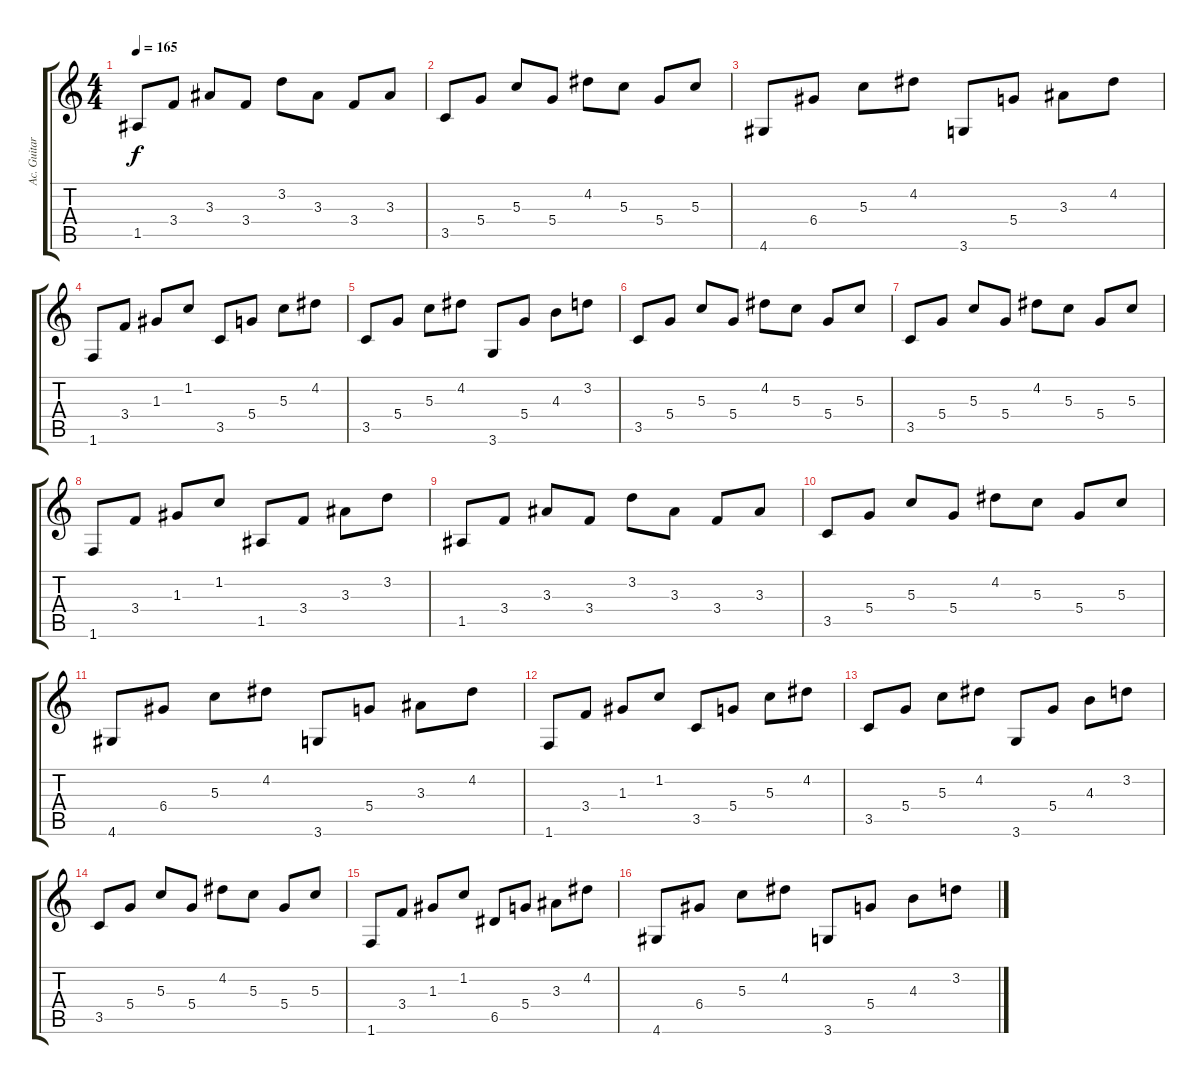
\track ("Ac. Guitar 2" "Ac. Guitar") {instrument acousticguitarsteel}
\staff {score tabs}
\tuning (E4 B3 G3 D3 A2 E2) {hide}
\ts (4 4)
\tempo 165
\clef g2
\ks c
1.5.8{dy f} 3.4.8 3.3.8 3.4.8 3.2.8 3.3.8 3.4.8 3.3.8 |
3.5.8 5.4.8 5.3.8 5.4.8 4.2.8 5.3.8 5.4.8 5.3.8 |
4.6.8 6.4.8 5.3.8 4.2.8 3.6.8 5.4.8 3.3.8 4.2.8 |
1.6.8 3.4.8 1.3.8 1.2.8 3.5.8 5.4.8 5.3.8 4.2.8 |
3.5.8 5.4.8 5.3.8 4.2.8 3.6.8 5.4.8 4.3.8 3.2.8 |
3.5.8 5.4.8 5.3.8 5.4.8 4.2.8 5.3.8 5.4.8 5.3.8 |
3.5.8 5.4.8 5.3.8 5.4.8 4.2.8 5.3.8 5.4.8 5.3.8 |
1.6.8 3.4.8 1.3.8 1.2.8 1.5.8 3.4.8 3.3.8 3.2.8 |
1.5.8 3.4.8 3.3.8 3.4.8 3.2.8 3.3.8 3.4.8 3.3.8 |
3.5.8 5.4.8 5.3.8 5.4.8 4.2.8 5.3.8 5.4.8 5.3.8 |
4.6.8 6.4.8 5.3.8 4.2.8 3.6.8 5.4.8 3.3.8 4.2.8 |
1.6.8 3.4.8 1.3.8 1.2.8 3.5.8 5.4.8 5.3.8 4.2.8 |
3.5.8 5.4.8 5.3.8 4.2.8 3.6.8 5.4.8 4.3.8 3.2.8 |
3.5.8 5.4.8 5.3.8 5.4.8 4.2.8 5.3.8 5.4.8 5.3.8 |
1.6.8 3.4.8 1.3.8 1.2.8 6.5.8 5.4.8 3.3.8 4.2.8 |
4.6.8 6.4.8 5.3.8 4.2.8 3.6.8 5.4.8 4.3.8 3.2.8
